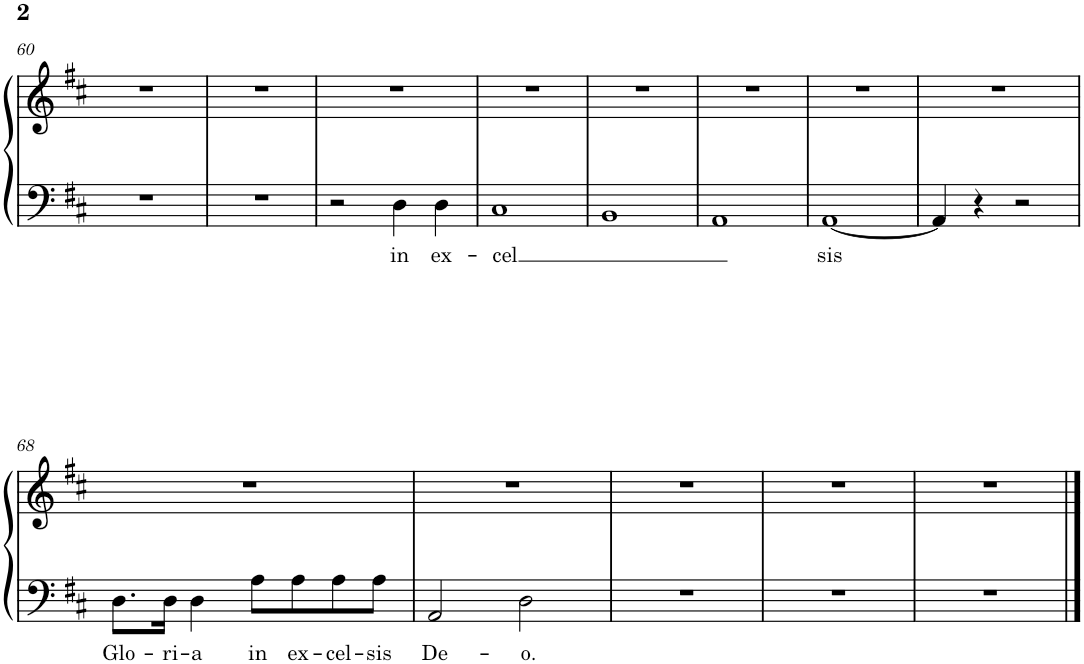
**kern	**text	**kern
*part1	*part1	*part1
*staff2	*staff2	*staff1
*I"Piano	*	*
*I'Pno.	*	*
!!LO:PB:g=z
*clefF4	*	*clefG2
*k[f#c#]	*	*k[f#c#]
*M4/4	*	*M4/4
*met(c)	*	*met(c)
=60	=60	=60
1r	.	1r
=61	=61	=61
1r	.	1r
=62	=62	=62
2r	.	1r
!	!LO:LY:b	!
4D\	in	.
!	!LO:LY:b	!
4D\	ex-	.
=63	=63	=63
!	!LO:LY:b	!
1C#	-cel	1r
=64	=64	=64
1BB	.	1r
=65	=65	=65
1AA	.	1r
=66	=66	=66
!	!LO:LY:b	!
[1AA	sis	1r
=67	=67	=67
4AA/]	.	1r
4r	.	.
2r	.	.
!!LO:LB:g=z
=68	=68	=68
!	!LO:LY:b	!
8.D\L	Glo-	1r
!	!LO:LY:b	!
16D\Jk	-ri-	.
!	!LO:LY:b	!
4D\	-a	.
!	!LO:LY:b	!
8A\L	in	.
!	!LO:LY:b	!
8A\	ex-	.
!	!LO:LY:b	!
8A\	-cel-	.
!	!LO:LY:b	!
8A\J	-sis	.
=69	=69	=69
!	!LO:LY:b	!
2AA/	De-	1r
!	!LO:LY:b	!
2D\	-o.	.
=70	=70	=70
1r	.	1r
=71	=71	=71
1r	.	1r
=72	=72	=72
1r	.	1r
==	==	==
*-	*-	*-
